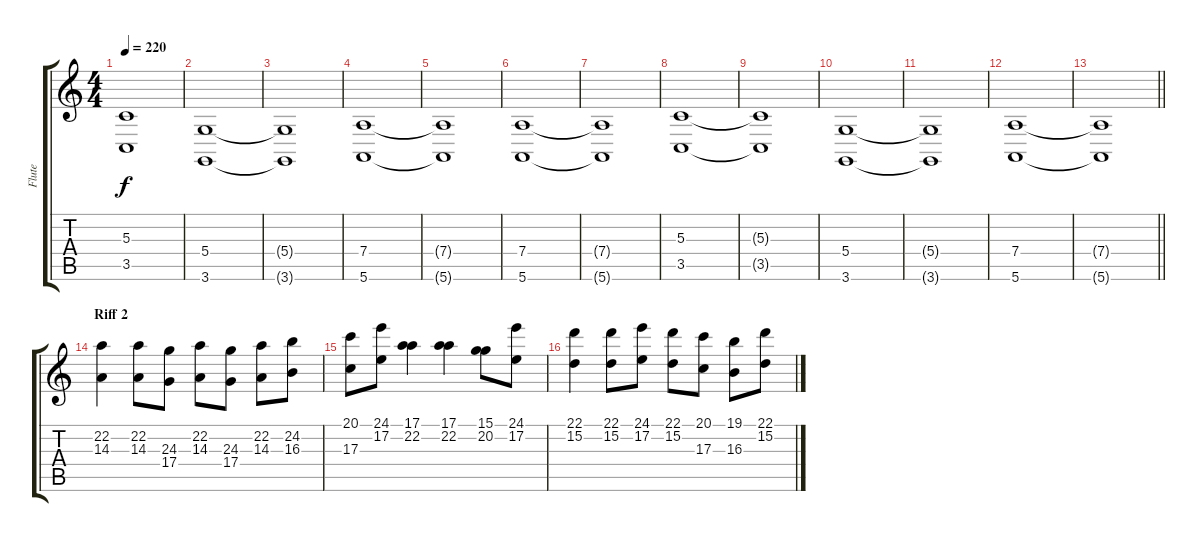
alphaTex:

\track ("Flute" "Flute") {instrument flute}
\staff {score tabs}
\tuning (E4 B3 G3 D3 A2 E2) {hide}
\ts (4 4)
\tempo 220
\clef g2
\ks c
(5.3{t} 3.5{t}).1{dy f} |
(5.4 3.6).1 |
(5.4{t} 3.6{t}).1 |
(7.4 5.6).1 |
(7.4{t} 5.6{t}).1 |
(7.4 5.6).1 |
(7.4{t} 5.6{t}).1 |
(5.3 3.5).1 |
(5.3{t} 3.5{t}).1 |
(5.4 3.6).1 |
(5.4{t} 3.6{t}).1 |
(7.4 5.6).1 |
\barLineRight lightlight
(7.4{t} 5.6{t}).1 |
\section ("" "Riff 2")
(22.2 14.3).4{volume 16 balance 3 instrument flute} (22.2 14.3).8 (24.3 17.4).8 (22.2 14.3).8 (24.3 17.4).8 (22.2 14.3).8 (24.2 16.3).8 |
(20.1 17.3).8 (24.1 17.2).8 (17.1 22.2).4 (17.1 22.2).4 (15.1 20.2).8 (24.1 17.2).8 |
(22.1 15.2).4 (22.1 15.2).8 (24.1 17.2).8 (22.1 15.2).8 (20.1 17.3).8 (19.1 16.3).8 (22.1 15.2).8
